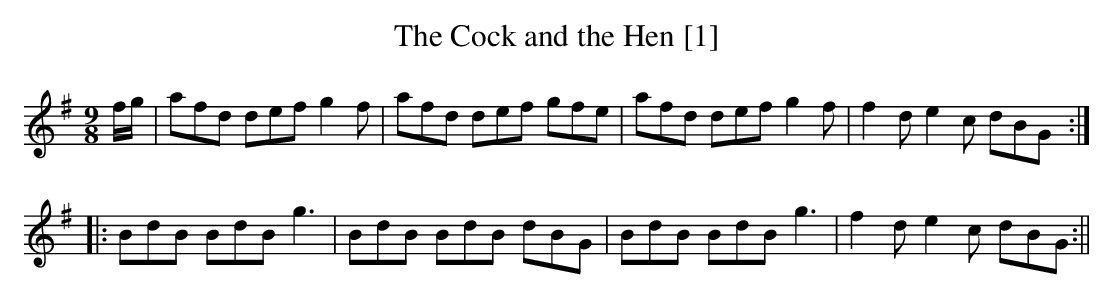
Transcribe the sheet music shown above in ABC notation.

X:1
T:Cock and the Hen [1], The
M:9/8
L:1/8
K:G
f/g/|afd def g2f|afd def gfe|afd def g2f|f2d e2c dBG:|
|:BdB BdB g3|BdB BdB dBG|BdB BdB g3|f2d e2c dBG:||
